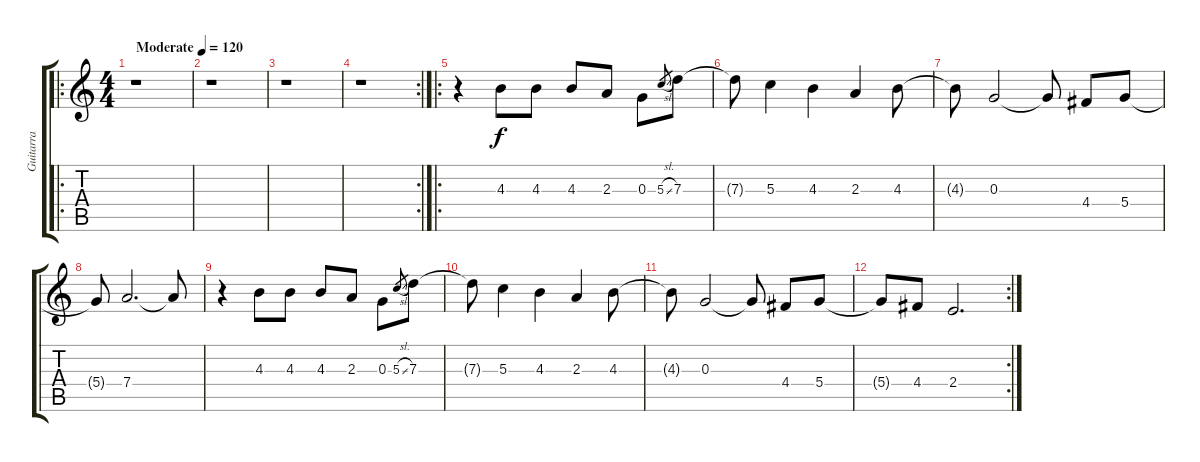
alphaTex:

\track ("Guitarra" "Guitarra") {instrument distortionguitar}
\staff {score tabs}
\tuning (E4 B3 G3 D3 A2 E2) {hide}
\ro
\ts (4 4)
\tempo (120 "Moderate")
\clef g2
\ks c
r.1{dy f instrument distortionguitar} |
r.1 |
r.1 |
\rc 2
r.1 |
\ro
r.4 4.3.8 4.3.8 4.3.8 2.3.8 0.3.8 5.3{sl}.8{gr} 7.3.8 |
7.3{t}.8 5.3.4 4.3.4 2.3.4 4.3.8 |
4.3{t}.8 0.3.2 0.3{t}.8 4.4.8 5.4.8 |
5.4{t}.8 7.4.2{d} 7.4{t}.8 |
r.4 4.3.8 4.3.8 4.3.8 2.3.8 0.3.8 5.3{sl}.8{gr} 7.3.8 |
7.3{t}.8 5.3.4 4.3.4 2.3.4 4.3.8 |
4.3{t}.8 0.3.2 0.3{t}.8 4.4.8 5.4.8 |
\rc 2
5.4{t}.8 4.4.8 2.4.2{d}
